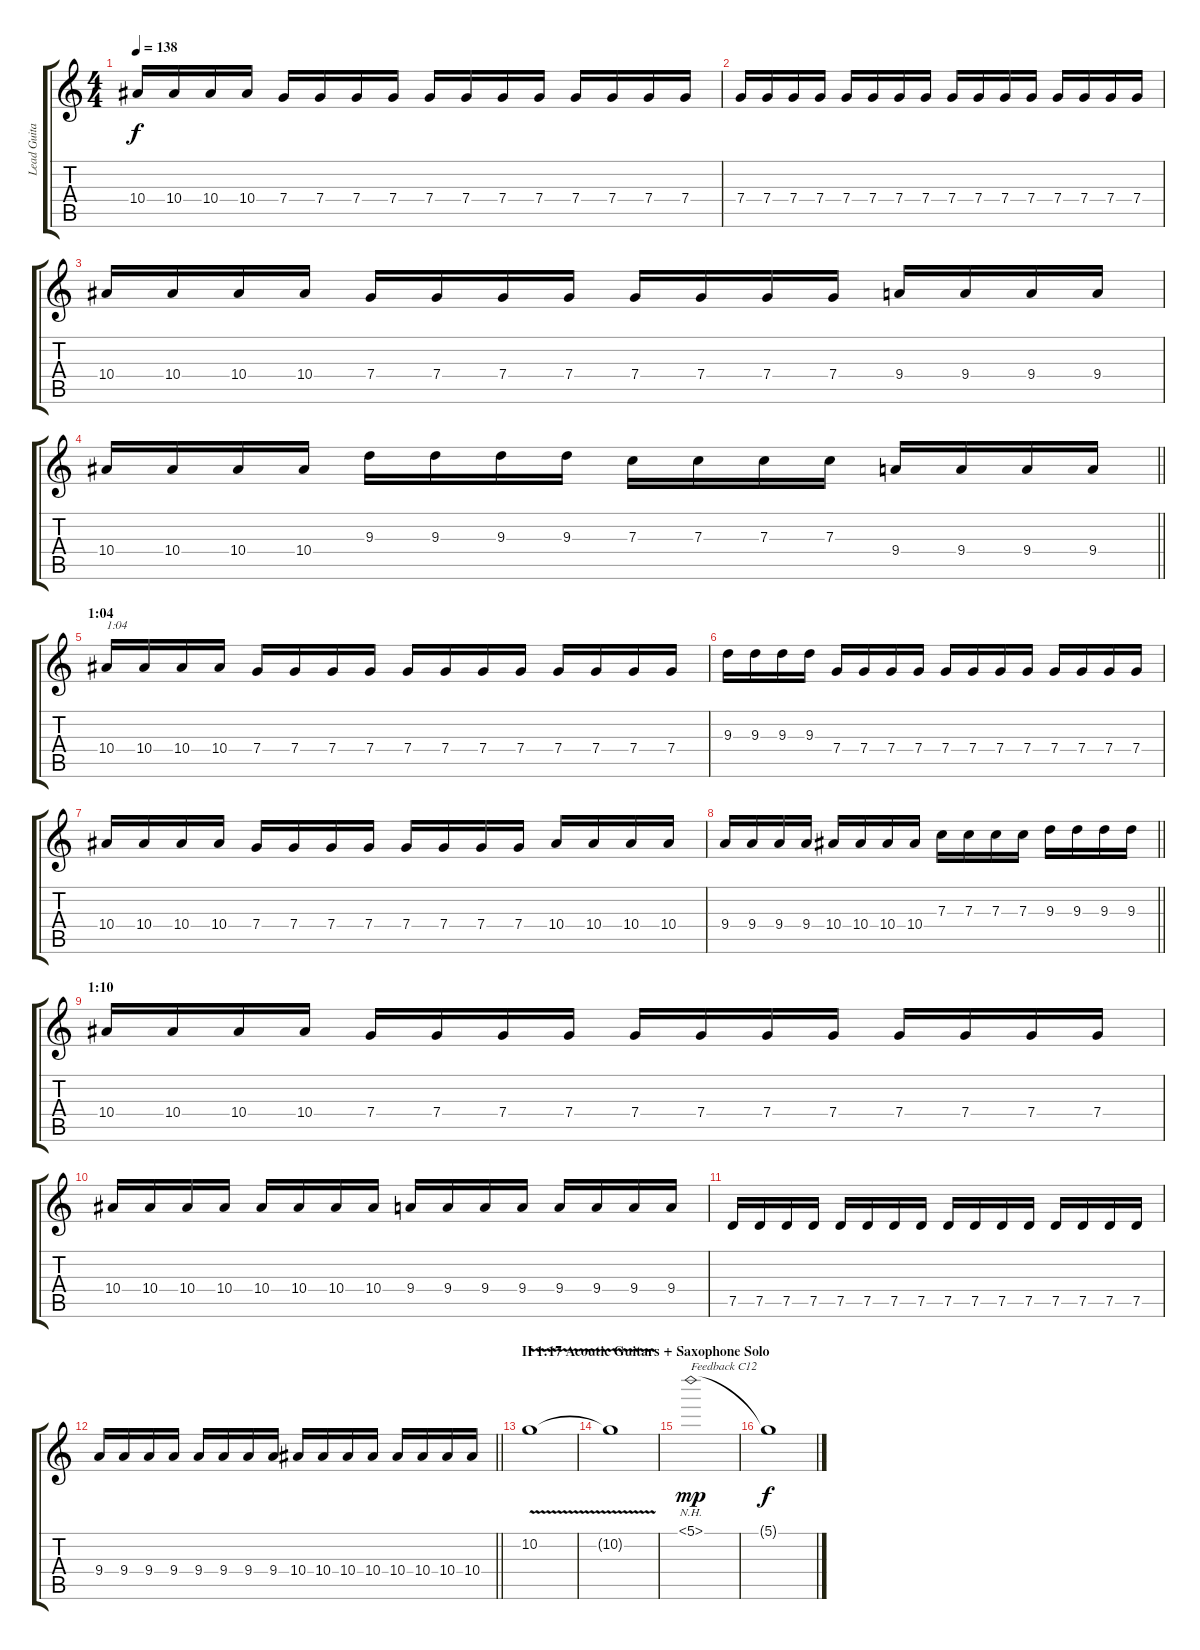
\track ("Lead Guitar" "Lead Guita") {instrument distortionguitar}
\staff {score tabs}
\tuning (D4 A3 F3 C3 G2 D2) {hide}
\ts (4 4)
\tempo 138
\clef g2
\ks c
10.4.16{dy f} 10.4.16 10.4.16 10.4.16 7.4.16 7.4.16 7.4.16 7.4.16 7.4.16 7.4.16 7.4.16 7.4.16 7.4.16 7.4.16 7.4.16 7.4.16 |
7.4.16 7.4.16 7.4.16 7.4.16 7.4.16 7.4.16 7.4.16 7.4.16 7.4.16 7.4.16 7.4.16 7.4.16 7.4.16 7.4.16 7.4.16 7.4.16 |
10.4.16 10.4.16 10.4.16 10.4.16 7.4.16 7.4.16 7.4.16 7.4.16 7.4.16 7.4.16 7.4.16 7.4.16 9.4.16 9.4.16 9.4.16 9.4.16 |
\barLineRight lightlight
10.4.16 10.4.16 10.4.16 10.4.16 9.3.16 9.3.16 9.3.16 9.3.16 7.3.16 7.3.16 7.3.16 7.3.16 9.4.16 9.4.16 9.4.16 9.4.16 |
\section ("" "1:04")
10.4.16{txt "1:04"} 10.4.16 10.4.16 10.4.16 7.4.16 7.4.16 7.4.16 7.4.16 7.4.16 7.4.16 7.4.16 7.4.16 7.4.16 7.4.16 7.4.16 7.4.16 |
9.3.16 9.3.16 9.3.16 9.3.16 7.4.16 7.4.16 7.4.16 7.4.16 7.4.16 7.4.16 7.4.16 7.4.16 7.4.16 7.4.16 7.4.16 7.4.16 |
10.4.16 10.4.16 10.4.16 10.4.16 7.4.16 7.4.16 7.4.16 7.4.16 7.4.16 7.4.16 7.4.16 7.4.16 10.4.16 10.4.16 10.4.16 10.4.16 |
\barLineRight lightlight
9.4.16 9.4.16 9.4.16 9.4.16 10.4.16 10.4.16 10.4.16 10.4.16 7.3.16 7.3.16 7.3.16 7.3.16 9.3.16 9.3.16 9.3.16 9.3.16 |
\section ("" "1:10")
10.4.16 10.4.16 10.4.16 10.4.16 7.4.16 7.4.16 7.4.16 7.4.16 7.4.16 7.4.16 7.4.16 7.4.16 7.4.16 7.4.16 7.4.16 7.4.16 |
10.4.16 10.4.16 10.4.16 10.4.16 10.4.16 10.4.16 10.4.16 10.4.16 9.4.16 9.4.16 9.4.16 9.4.16 9.4.16 9.4.16 9.4.16 9.4.16 |
7.5.16 7.5.16 7.5.16 7.5.16 7.5.16 7.5.16 7.5.16 7.5.16 7.5.16 7.5.16 7.5.16 7.5.16 7.5.16 7.5.16 7.5.16 7.5.16 |
\barLineRight lightlight
9.4.16 9.4.16 9.4.16 9.4.16 9.4.16 9.4.16 9.4.16 9.4.16 10.4.16 10.4.16 10.4.16 10.4.16 10.4.16 10.4.16 10.4.16 10.4.16 |
\section ("" "II 1:17 Acoutic Guitars + Saxophone Solo")
10.2{v}.1 |
10.2{t}.1 |
5.1{nh}.1{txt "Feedback C12" dy mp} |
5.1{t}.1{dy f}
